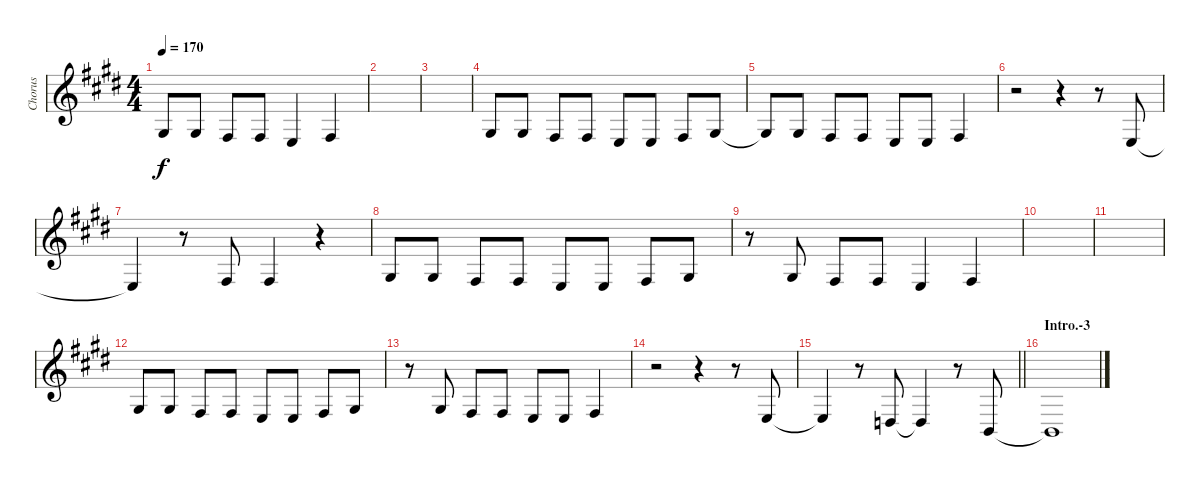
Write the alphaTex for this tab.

\track ("Chorus" "Chorus") {mute instrument violin}
\staff {score}
\tuning (E4 B3 G3 D3 A2 E2) {hide}
\ts (4 4)
\tempo 170
\clef g2
\ks e
1.3{t}.8{dy f} 1.3.8 4.4.8 4.4.8 2.4.4 4.4.4 |
|
|
1.3.8 1.3.8 4.4.8 4.4.8 2.4.8 2.4.8 4.4.8 1.3.8 |
1.3{t}.8 1.3.8 4.4.8 4.4.8 2.4.8 2.4.8 4.4.4 |
r.2 r.4 r.8 2.4.8 |
2.4{t}.4 r.8 4.4.8 4.4.4 r.4 |
1.3.8 1.3.8 4.4.8 4.4.8 2.4.8 2.4.8 4.4.8 1.3.8 |
r.8 1.3.8 4.4.8 4.4.8 2.4.4 4.4.4 |
|
|
1.3.8 1.3.8 4.4.8 4.4.8 2.4.8 2.4.8 4.4.8 1.3.8 |
r.8 1.3.8 4.4.8 4.4.8 2.4.8 2.4.8 4.4.4 |
r.2 r.4 r.8 2.4.8 |
\barLineRight lightlight
2.4{t}.4 r.8 0.4.8 0.4{t}.4 r.8 2.5.8 |
\section ("" "Intro.-3")
2.5{t}.1
